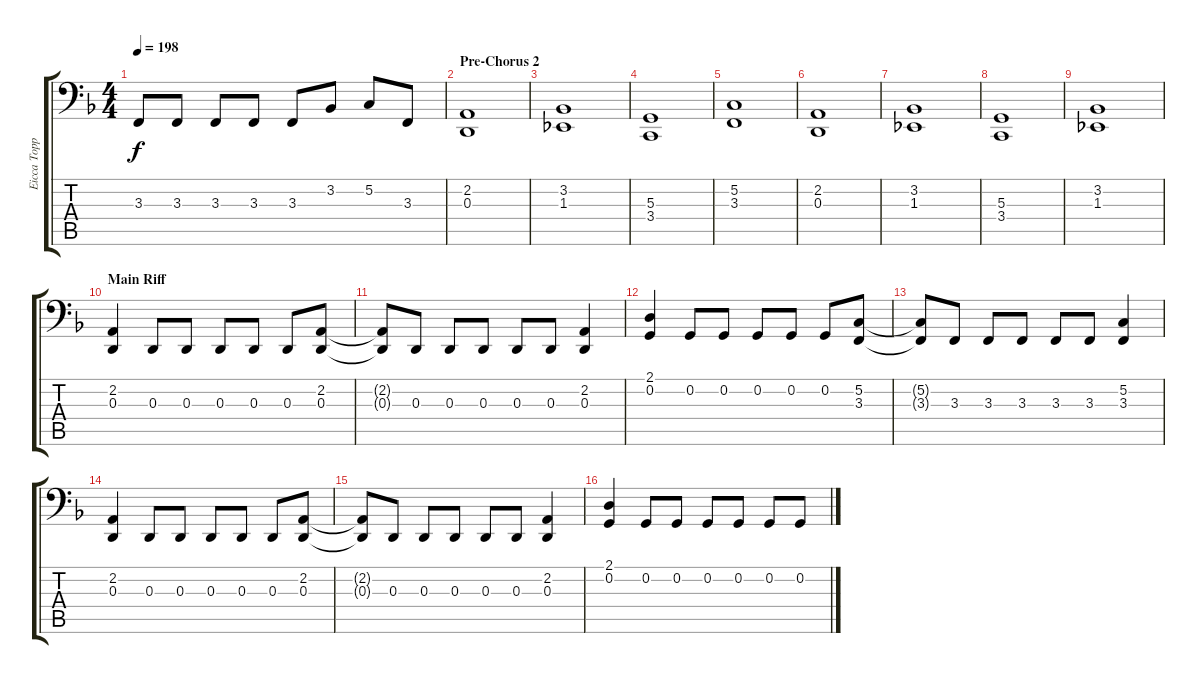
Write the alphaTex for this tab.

\track ("Eicca Toppinen - Rhythm Cello" "Eicca Topp") {instrument cello}
\staff {score tabs}
\tuning (C3 G2 D2 A1 E1 B0) {hide}
\ts (4 4)
\tempo 198
\clef f4
\ks f
3.3.8{dy f} 3.3.8 3.3.8 3.3.8 3.3.8 3.2.8 5.2.8 3.3.8 |
\section ("" "Pre-Chorus 2")
(2.2 0.3).1 |
(3.2 1.3).1 |
(5.3 3.4).1 |
(5.2 3.3).1 |
(2.2 0.3).1 |
(3.2 1.3).1 |
(5.3 3.4).1 |
(3.2 1.3).1 |
\section ("" "Main Riff")
(2.2 0.3).4 0.3.8 0.3.8 0.3.8 0.3.8 0.3.8 (2.2 0.3).8 |
(2.2{t} 0.3{t}).8 0.3.8 0.3.8 0.3.8 0.3.8 0.3.8 (2.2 0.3).4 |
(2.1 0.2).4 0.2.8 0.2.8 0.2.8 0.2.8 0.2.8 (5.2 3.3).8 |
(5.2{t} 3.3{t}).8 3.3.8 3.3.8 3.3.8 3.3.8 3.3.8 (5.2 3.3).4 |
(2.2 0.3).4 0.3.8 0.3.8 0.3.8 0.3.8 0.3.8 (2.2 0.3).8 |
(2.2{t} 0.3{t}).8 0.3.8 0.3.8 0.3.8 0.3.8 0.3.8 (2.2 0.3).4 |
(2.1 0.2).4 0.2.8 0.2.8 0.2.8 0.2.8 0.2.8 0.2.8
